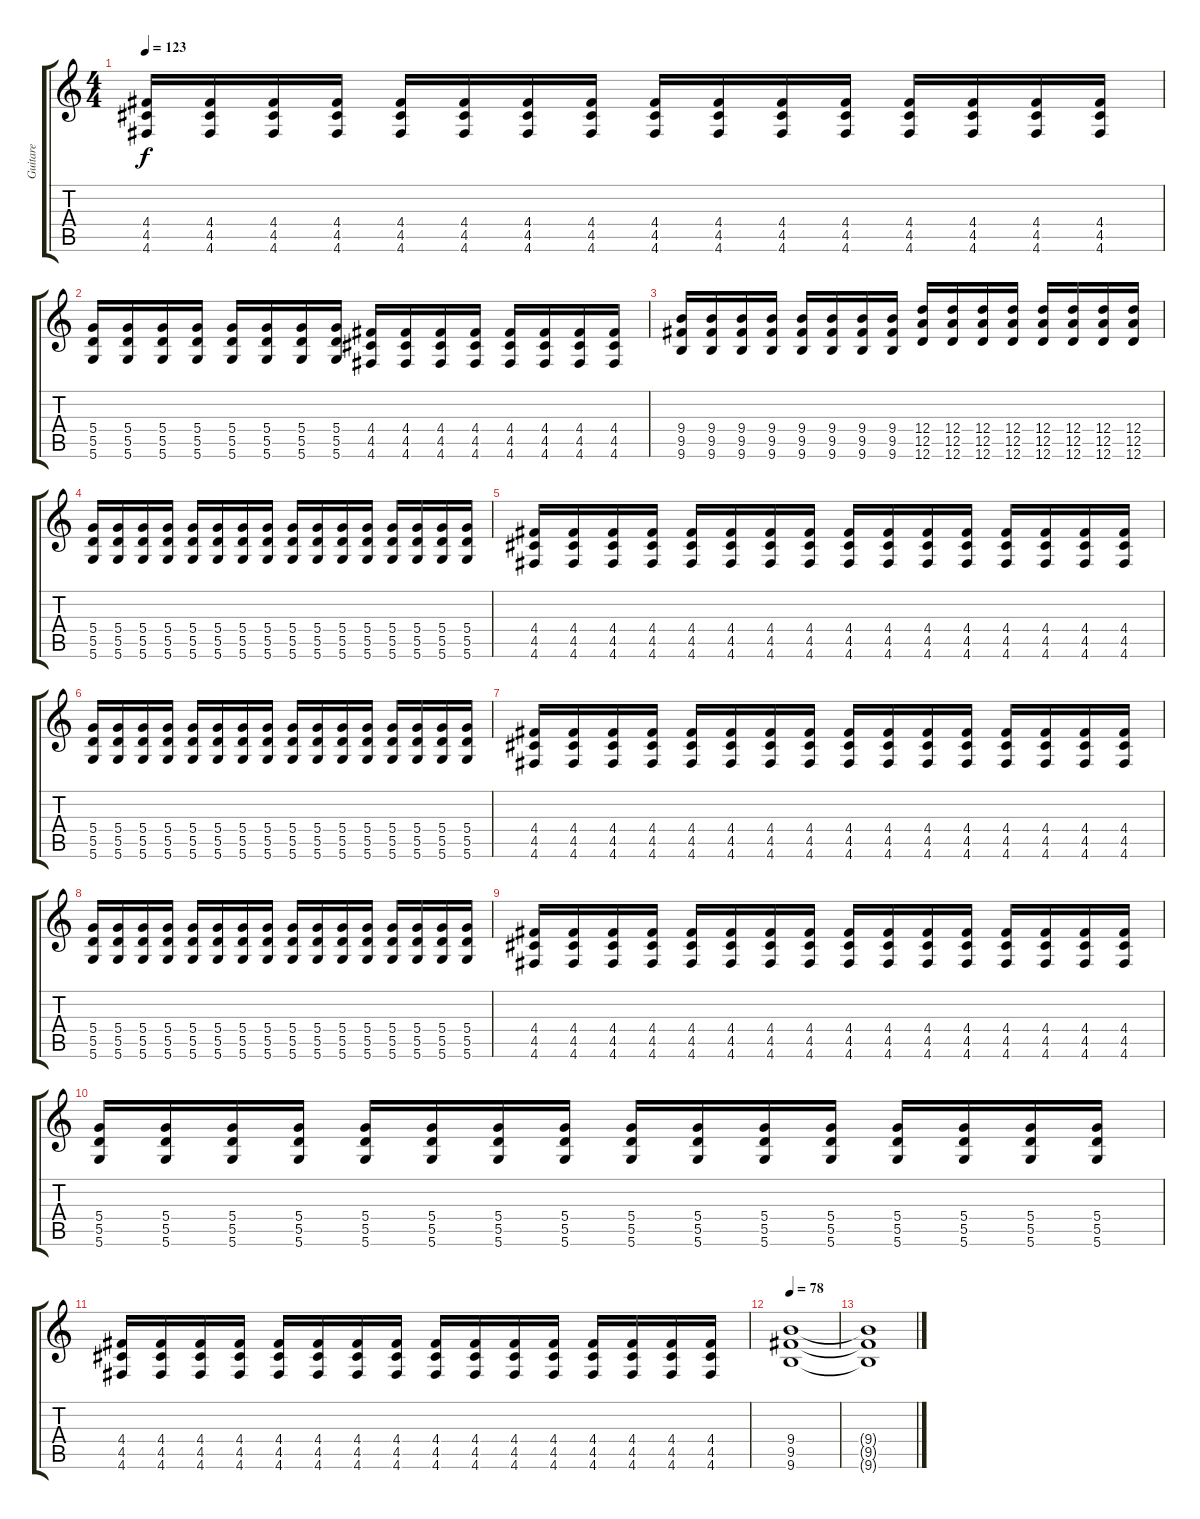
\track ("Guitare" "Guitare") {instrument overdrivenguitar}
\staff {score tabs}
\tuning (E4 B3 G3 D3 A2 D2) {hide}
\ts (4 4)
\tempo 123
\clef g2
\ks c
(4.4 4.5 4.6).16{dy f} (4.4 4.5 4.6).16 (4.4 4.5 4.6).16 (4.4 4.5 4.6).16 (4.4 4.5 4.6).16 (4.4 4.5 4.6).16 (4.4 4.5 4.6).16 (4.4 4.5 4.6).16 (4.4 4.5 4.6).16 (4.4 4.5 4.6).16 (4.4 4.5 4.6).16 (4.4 4.5 4.6).16 (4.4 4.5 4.6).16 (4.4 4.5 4.6).16 (4.4 4.5 4.6).16 (4.4 4.5 4.6).16 |
(5.4 5.5 5.6).16 (5.4 5.5 5.6).16 (5.4 5.5 5.6).16 (5.4 5.5 5.6).16 (5.4 5.5 5.6).16 (5.4 5.5 5.6).16 (5.4 5.5 5.6).16 (5.4 5.5 5.6).16 (4.4 4.5 4.6).16 (4.4 4.5 4.6).16 (4.4 4.5 4.6).16 (4.4 4.5 4.6).16 (4.4 4.5 4.6).16 (4.4 4.5 4.6).16 (4.4 4.5 4.6).16 (4.4 4.5 4.6).16 |
(9.4 9.5 9.6).16 (9.4 9.5 9.6).16 (9.4 9.5 9.6).16 (9.4 9.5 9.6).16 (9.4 9.5 9.6).16 (9.4 9.5 9.6).16 (9.4 9.5 9.6).16 (9.4 9.5 9.6).16 (12.4 12.5 12.6).16 (12.4 12.5 12.6).16 (12.4 12.5 12.6).16 (12.4 12.5 12.6).16 (12.4 12.5 12.6).16 (12.4 12.5 12.6).16 (12.4 12.5 12.6).16 (12.4 12.5 12.6).16 |
(5.4 5.5 5.6).16 (5.4 5.5 5.6).16 (5.4 5.5 5.6).16 (5.4 5.5 5.6).16 (5.4 5.5 5.6).16 (5.4 5.5 5.6).16 (5.4 5.5 5.6).16 (5.4 5.5 5.6).16 (5.4 5.5 5.6).16 (5.4 5.5 5.6).16 (5.4 5.5 5.6).16 (5.4 5.5 5.6).16 (5.4 5.5 5.6).16 (5.4 5.5 5.6).16 (5.4 5.5 5.6).16 (5.4 5.5 5.6).16 |
(4.4 4.5 4.6).16 (4.4 4.5 4.6).16 (4.4 4.5 4.6).16 (4.4 4.5 4.6).16 (4.4 4.5 4.6).16 (4.4 4.5 4.6).16 (4.4 4.5 4.6).16 (4.4 4.5 4.6).16 (4.4 4.5 4.6).16 (4.4 4.5 4.6).16 (4.4 4.5 4.6).16 (4.4 4.5 4.6).16 (4.4 4.5 4.6).16 (4.4 4.5 4.6).16 (4.4 4.5 4.6).16 (4.4 4.5 4.6).16 |
(5.4 5.5 5.6).16 (5.4 5.5 5.6).16 (5.4 5.5 5.6).16 (5.4 5.5 5.6).16 (5.4 5.5 5.6).16 (5.4 5.5 5.6).16 (5.4 5.5 5.6).16 (5.4 5.5 5.6).16 (5.4 5.5 5.6).16 (5.4 5.5 5.6).16 (5.4 5.5 5.6).16 (5.4 5.5 5.6).16 (5.4 5.5 5.6).16 (5.4 5.5 5.6).16 (5.4 5.5 5.6).16 (5.4 5.5 5.6).16 |
(4.4 4.5 4.6).16 (4.4 4.5 4.6).16 (4.4 4.5 4.6).16 (4.4 4.5 4.6).16 (4.4 4.5 4.6).16 (4.4 4.5 4.6).16 (4.4 4.5 4.6).16 (4.4 4.5 4.6).16 (4.4 4.5 4.6).16 (4.4 4.5 4.6).16 (4.4 4.5 4.6).16 (4.4 4.5 4.6).16 (4.4 4.5 4.6).16 (4.4 4.5 4.6).16 (4.4 4.5 4.6).16 (4.4 4.5 4.6).16 |
(5.4 5.5 5.6).16 (5.4 5.5 5.6).16 (5.4 5.5 5.6).16 (5.4 5.5 5.6).16 (5.4 5.5 5.6).16 (5.4 5.5 5.6).16 (5.4 5.5 5.6).16 (5.4 5.5 5.6).16 (5.4 5.5 5.6).16 (5.4 5.5 5.6).16 (5.4 5.5 5.6).16 (5.4 5.5 5.6).16 (5.4 5.5 5.6).16 (5.4 5.5 5.6).16 (5.4 5.5 5.6).16 (5.4 5.5 5.6).16 |
(4.4 4.5 4.6).16 (4.4 4.5 4.6).16 (4.4 4.5 4.6).16 (4.4 4.5 4.6).16 (4.4 4.5 4.6).16 (4.4 4.5 4.6).16 (4.4 4.5 4.6).16 (4.4 4.5 4.6).16 (4.4 4.5 4.6).16 (4.4 4.5 4.6).16 (4.4 4.5 4.6).16 (4.4 4.5 4.6).16 (4.4 4.5 4.6).16 (4.4 4.5 4.6).16 (4.4 4.5 4.6).16 (4.4 4.5 4.6).16 |
(5.4 5.5 5.6).16 (5.4 5.5 5.6).16 (5.4 5.5 5.6).16 (5.4 5.5 5.6).16 (5.4 5.5 5.6).16 (5.4 5.5 5.6).16 (5.4 5.5 5.6).16 (5.4 5.5 5.6).16 (5.4 5.5 5.6).16 (5.4 5.5 5.6).16 (5.4 5.5 5.6).16 (5.4 5.5 5.6).16 (5.4 5.5 5.6).16 (5.4 5.5 5.6).16 (5.4 5.5 5.6).16 (5.4 5.5 5.6).16 |
(4.4 4.5 4.6).16 (4.4 4.5 4.6).16 (4.4 4.5 4.6).16 (4.4 4.5 4.6).16 (4.4 4.5 4.6).16 (4.4 4.5 4.6).16 (4.4 4.5 4.6).16 (4.4 4.5 4.6).16 (4.4 4.5 4.6).16 (4.4 4.5 4.6).16 (4.4 4.5 4.6).16 (4.4 4.5 4.6).16 (4.4 4.5 4.6).16 (4.4 4.5 4.6).16 (4.4 4.5 4.6).16 (4.4 4.5 4.6).16 |
\tempo 78
(9.4 9.5 9.6).1 |
(9.4{t} 9.5{t} 9.6{t}).1{volume 6}
